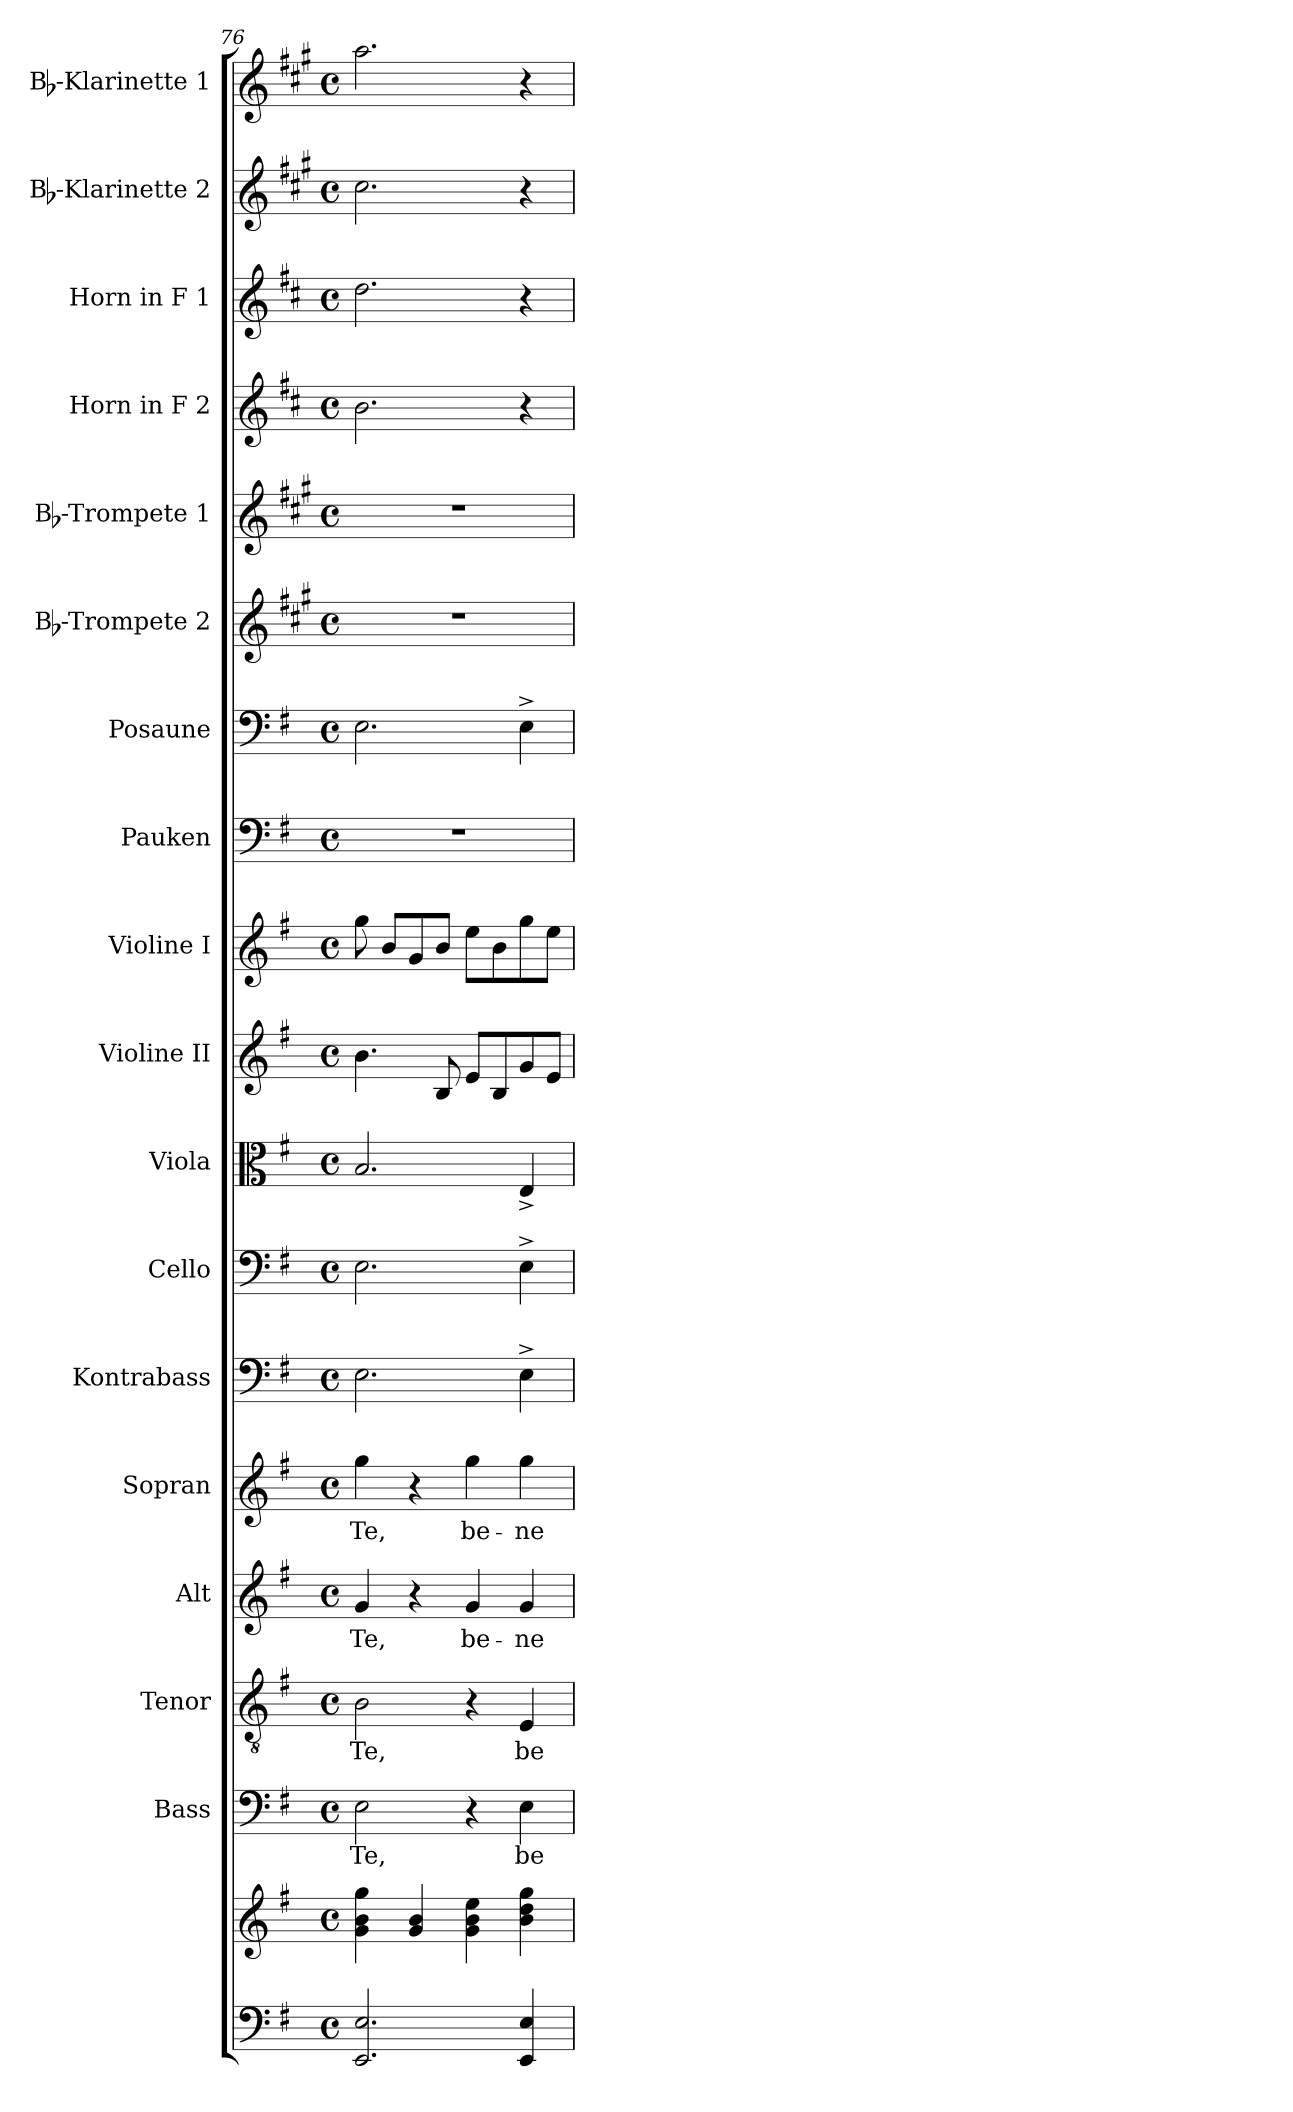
**kern	**kern	**kern	**text	**kern	**text	**kern	**text	**kern	**text	**kern	**kern	**kern	**kern	**kern	**kern	**kern	**kern	**kern	**kern	**kern	**kern	**kern
*part18	*part18	*part17	*part17	*part16	*part16	*part15	*part15	*part14	*part14	*part13	*part12	*part11	*part10	*part9	*part8	*part7	*part6	*part5	*part4	*part3	*part2	*part1
*staff19	*staff18	*staff17	*staff17	*staff16	*staff16	*staff15	*staff15	*staff14	*staff14	*staff13	*staff12	*staff11	*staff10	*staff9	*staff8	*staff7	*staff6	*staff5	*staff4	*staff3	*staff2	*staff1
*	*	*I"Bass	*	*I"Tenor	*	*I"Alt	*	*I"Sopran	*	*I"Kontrabass	*I"Cello	*I"Viola	*I"Violine II	*I"Violine I	*I"Pauken	*I"Posaune	*I"Bb-Trompete 2	*I"Bb-Trompete 1	*I"Horn in F 2	*I"Horn in F 1	*I"Bb-Klarinette 2	*I"Bb-Klarinette 1
*	*	*I'B.	*	*I'T.	*	*I'A.	*	*I'S.	*	*I'Kb.	*	*I'Vla.	*I'Vl. II	*I'Vl. I	*I'Pk.	*I'Pos.	*I'Bb Trp. 2	*I'Bb Trp. 1	*	*	*I'Bb Kl. 2	*I'Bb Kl. 1
*clefF4	*clefG2	*clefF4	*	*clefGv2	*	*clefG2	*	*clefG2	*	*clefF4	*clefF4	*clefC3	*clefG2	*clefG2	*clefF4	*clefF4	*clefG2	*clefG2	*clefG2	*clefG2	*clefG2	*clefG2
*	*	*	*	*	*	*	*	*	*	*ITrd7c12	*	*	*	*	*	*	*ITrd1c2	*ITrd1c2	*ITrd4c7	*ITrd4c7	*ITrd1c2	*ITrd1c2
*k[f#]	*k[f#]	*k[f#]	*	*k[f#]	*	*k[f#]	*	*k[f#]	*	*k[f#]	*k[f#]	*k[f#]	*k[f#]	*k[f#]	*k[f#]	*k[f#]	*k[f#]	*k[f#]	*k[f#]	*k[f#]	*k[f#]	*k[f#]
*G:	*G:	*G:	*	*G:	*	*G:	*	*G:	*	*G:	*G:	*G:	*G:	*G:	*G:	*G:	*G:	*G:	*G:	*G:	*G:	*G:
*M4/4	*M4/4	*M4/4	*	*M4/4	*	*M4/4	*	*M4/4	*	*M4/4	*M4/4	*M4/4	*M4/4	*M4/4	*M4/4	*M4/4	*M4/4	*M4/4	*M4/4	*M4/4	*M4/4	*M4/4
*met(c)	*met(c)	*met(c)	*	*met(c)	*	*met(c)	*	*met(c)	*	*met(c)	*met(c)	*met(c)	*met(c)	*met(c)	*met(c)	*met(c)	*met(c)	*met(c)	*met(c)	*met(c)	*met(c)	*met(c)
=76	=76	=76	=76	=76	=76	=76	=76	=76	=76	=76	=76	=76	=76	=76	=76	=76	=76	=76	=76	=76	=76	=76
!	!	!	!LO:LY:b	!	!LO:LY:b	!	!LO:LY:b	!	!LO:LY:b	!	!	!	!	!	!	!	!	!	!	!	!	!
2.EE/ 2.E/	4g\ 4b\ 4gg\	2E\	Te,	2B\	Te,	4g/	Te,	4gg\	Te,	2.EE\	2.E\	2.B/	4.b\	8gg\	1r	2.E\	1r	1r	2.e\	2.g\	2.b\	2.gg\
.	.	.	.	.	.	.	.	.	.	.	.	.	.	8b/L	.	.	.	.	.	.	.	.
.	4g/ 4b/	.	.	.	.	4r	.	4r	.	.	.	.	.	8g/	.	.	.	.	.	.	.	.
.	.	.	.	.	.	.	.	.	.	.	.	.	8B/	8b/J	.	.	.	.	.	.	.	.
!	!	!	!	!	!	!	!LO:LY:b	!	!LO:LY:b	!	!	!	!	!	!	!	!	!	!	!	!	!
.	4g\ 4b\ 4ee\	4r	.	4r	.	4g/	be-	4gg\	be-	.	.	.	8e/L	8ee\L	.	.	.	.	.	.	.	.
.	.	.	.	.	.	.	.	.	.	.	.	.	8B/	8b\	.	.	.	.	.	.	.	.
!	!	!	!LO:LY:b	!	!LO:LY:b	!	!LO:LY:b	!	!LO:LY:b	!	!	!	!	!	!	!	!	!	!	!	!	!
4EE/ 4E/	4b\ 4dd\ 4gg\	4E\	be-	4E/	be-	4g/	-ne-	4gg\	-ne-	4EE^>\	4E^>\	4E^</	8g/	8gg\	.	4E^>\	.	.	4r	4r	4r	4r
.	.	.	.	.	.	.	.	.	.	.	.	.	8e/J	8ee\J	.	.	.	.	.	.	.	.
=	=	=	=	=	=	=	=	=	=	=	=	=	=	=	=	=	=	=	=	=	=	=
*-	*-	*-	*-	*-	*-	*-	*-	*-	*-	*-	*-	*-	*-	*-	*-	*-	*-	*-	*-	*-	*-	*-
